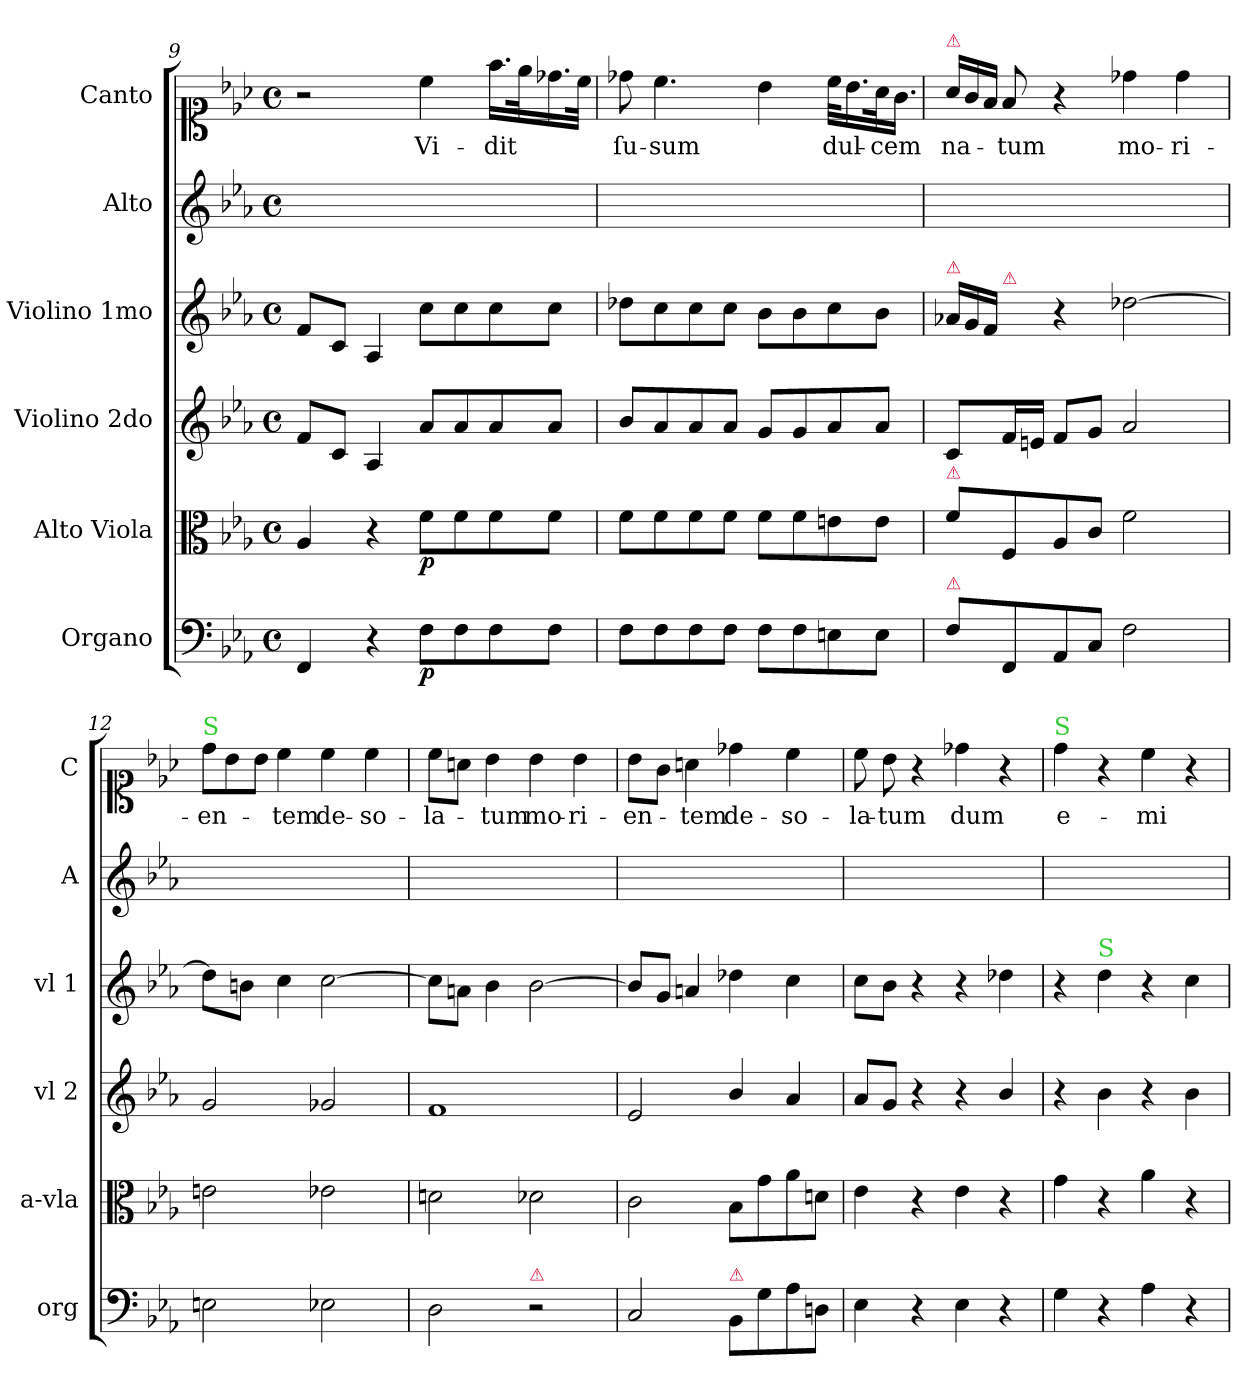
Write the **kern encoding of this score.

**kern	**dynam	**kern	**dynam	**kern	**kern	**dynam	**kern	**kern	**text
*part6	*part6	*part5	*part5	*part4	*part3	*part3	*part2	*part1	*part1
*staff6	*staff6	*staff5	*staff5	*staff4	*staff3	*staff3	*staff2	*staff1	*staff1
*I"Organo	*	*I"Alto Viola	*	*I"Violino 2do	*I"Violino 1mo	*	*I"Alto	*I"Canto	*
*I'org	*	*I'a-vla	*	*I'vl 2	*I'vl 1	*	*I'A	*I'C	*
*clefF4	*	*clefC3	*	*clefG2	*clefG2	*	*clefG2	*clefC1	*
*k[b-e-a-]	*	*k[b-e-a-]	*	*k[b-e-a-]	*k[b-e-a-]	*	*k[b-e-a-]	*k[b-e-a-]	*
*M4/4	*	*M4/4	*	*M4/4	*M4/4	*	*M4/4	*M4/4	*
*met(c)	*	*met(c)	*	*met(c)	*met(c)	*	*met(c)	*met(c)	*
=9	=9	=9	=9	=9	=9	=9	=9	=9	=9
4FF/	.	4A-/	.	8f/L	8f/L	.	1ryy	2r	.
.	.	.	.	8c/J	8c/J	.	.	.	.
4r	.	4r	.	4A-/	4A-/	.	.	.	.
!	!LO:DY:b	!	!LO:DY:b	!	!	!LO:DY:b	!	!	!
8F\L	p	8f\L	p	8a-/L	8cc\L	p&colon;	.	4cc\	Vi-
8F\	.	8f\	.	8a-/	8cc\	.	.	.	.
8F\	.	8f\	.	8a-/	8cc\	.	.	16.ff\LL	-dit
.	.	.	.	.	.	.	.	32ee-\K	.
8F\J	.	8f\J	.	8a-/J	8cc\J	.	.	16.dd-X\	.
.	.	.	.	.	.	.	.	32cc\JJk	.
=10	=10	=10	=10	=10	=10	=10	=10	=10	=10
8F\L	.	8f\L	.	8b-/L	8dd-X\L	.	1ryy	8dd-X\	ſu-
8F\	.	8f\	.	8a-/	8cc\	.	.	4.cc\	-sum
8F\	.	8f\	.	8a-/	8cc\	.	.	.	.
8F\J	.	8f\J	.	8a-/J	8cc\J	.	.	.	.
8F\L	.	8f\L	.	8g/L	8b-\L	.	.	4b-\	.
8F\	.	8f\	.	8g/	8b-\	.	.	.	.
8En\	.	8en\	.	8a-/	8cc\	.	.	32cc\KLL	dul-
.	.	.	.	.	.	.	.	16.b-\	.
8E\J	.	8e\J	.	8a-/J	8b-\J	.	.	32a-\K	-cem
.	.	.	.	.	.	.	.	16.g\JJ	.
=11	=11	=11	=11	=11	=11	=11	=11	=11	=11
*	*	*	*	*	*Xtuplet	*	*	*Xtuplet	*
!	!	!	!	!	!	!	!	!LO:TX:a:color=crimson:t=⚠	!
!	!	!	!	!	!LO:TX:a:color=crimson:t=⚠	!	!	!	!
!	!	!LO:TX:a:color=crimson:t=⚠	!	!	!	!	!	!	!
!LO:TX:a:color=crimson:t=⚠	!	!	!	!	!	!	!	!	!
8F\L	.	8f\L	.	8c/L	24a-X/LL	.	1ryy	24a-/LL	na-
.	.	.	.	.	24g/	.	.	24g/	.
.	.	.	.	.	24f/JJ	.	.	24f/JJ	.
!	!	!	!	!	!LO:TX:a:color=crimson:t=⚠	!	!	!	!
8FF/	.	8F/	.	16f/L	8ryy	.	.	8f/	-tum
.	.	.	.	16en/JJ	.	.	.	.	.
8AA-/	.	8A-/	.	8f/L	4r	.	.	4r	.
8C/J	.	8c/J	.	8g/J	.	.	.	.	.
2F\	.	2f\	.	2a-/	[2dd-X\	.	.	4dd-X\	mo-
.	.	.	.	.	.	.	.	4dd-\	-ri-
=12	=12	=12	=12	=12	=12	=12	=12	=12	=12
!	!	!	!	!	!	!	!	!LO:TX:a:color=limegreen:t=S	!
2En\	.	2en\	.	2g/	8dd-\L]	.	1ryy	12dd\L	-en-
.	.	.	.	.	.	.	.	12b-\	.
.	.	.	.	.	8bn\J	.	.	.	.
.	.	.	.	.	.	.	.	12b-\J	.
.	.	.	.	.	4cc\	.	.	4cc\	-tem
2E-X\	.	2e-X\	.	2g-X/	[2cc\	.	.	4cc\	de-
.	.	.	.	.	.	.	.	4cc\	-so-
=13	=13	=13	=13	=13	=13	=13	=13	=13	=13
2D\	.	2dn\	.	1f	8cc\L]	.	1ryy	8cc\L	-la-
.	.	.	.	.	8an\J	.	.	8an\J	.
.	.	.	.	.	4b-\	.	.	4b-\	-tum
!LO:TX:a:color=crimson:t=⚠	!	!	!	!	!	!	!	!	!
2r	.	2d-X\	.	.	[2b-\	.	.	4b-\	mo-
.	.	.	.	.	.	.	.	4b-\	-ri-
=14	=14	=14	=14	=14	=14	=14	=14	=14	=14
2C/	.	2c\	.	2e-/	8b-/L]	.	1ryy	8b-\L	-en-
.	.	.	.	.	8g/J	.	.	8g\J	.
.	.	.	.	.	4an/	.	.	4an\	-tem
!LO:TX:a:color=crimson:t=⚠	!	!	!	!	!	!	!	!	!
8BB-/L	.	8B-\L	.	4b-/	4dd-X\	.	.	4dd-X\	de-
8G\	.	8g\	.	.	.	.	.	.	.
8A-\	.	8a-\	.	4a-/	4cc\	.	.	4cc\	-so-
8Dn\J	.	8dn\J	.	.	.	.	.	.	.
=15	=15	=15	=15	=15	=15	=15	=15	=15	=15
4E-\	.	4e-\	.	8a-/L	8cc\L	.	1ryy	8cc\	-la-
.	.	.	.	8g/J	8b-\J	.	.	8b-\	-tum
4r	.	4r	.	4r	4r	.	.	4r	.
4E-\	.	4e-\	.	4r	4r	.	.	4dd-X\	dum
4r	.	4r	.	4b-/	4dd-X\	.	.	4r	.
=16	=16	=16	=16	=16	=16	=16	=16	=16	=16
!	!	!	!	!	!	!	!	!LO:TX:a:color=limegreen:t=S	!
4G\	.	4g\	.	4r	4r	.	1ryy	4dd\	e-
!	!	!	!	!	!LO:TX:a:color=limegreen:t=S	!	!	!	!
4r	.	4r	.	4b-\	4dd\	.	.	4r	.
4A-\	.	4a-\	.	4r	4r	.	.	4cc\	-mi-
4r	.	4r	.	4b-\	4cc\	.	.	4r	.
=	=	=	=	=	=	=	=	=	=
*-	*-	*-	*-	*-	*-	*-	*-	*-	*-
